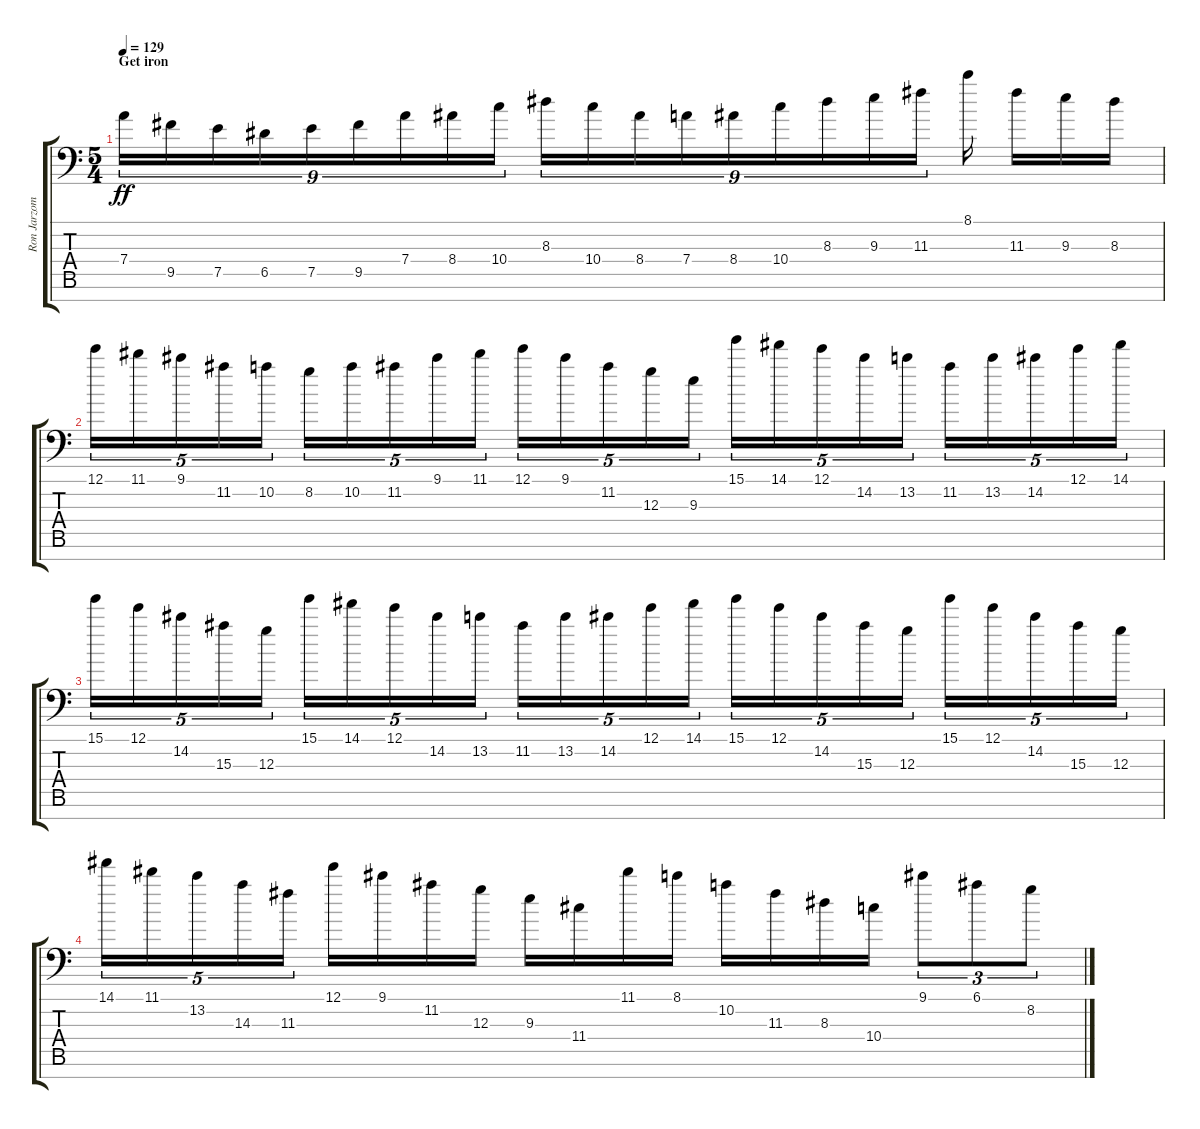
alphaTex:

\track ("Ron Jarzombek Lead 2" "Ron Jarzom") {instrument distortionguitar}
\staff {score tabs}
\tuning (E4 B3 G3 D3 A2 E2 A1) {hide}
\ts (5 4)
\section ("" "Get iron")
\tempo 129
\clef f4
\ks c
7.4.16{tu (9 8) dy ff} 9.5.16{tu (9 8)} 7.5.16{tu (9 8)} 6.5.16{tu (9 8)} 7.5.16{tu (9 8)} 9.5.16{tu (9 8)} 7.4.16{tu (9 8)} 8.4.16{tu (9 8)} 10.4.16{tu (9 8)} 8.3.16{tu (9 8)} 10.4.16{tu (9 8)} 8.4.16{tu (9 8)} 7.4.16{tu (9 8)} 8.4.16{tu (9 8)} 10.4.16{tu (9 8)} 8.3.16{tu (9 8)} 9.3.16{tu (9 8)} 11.3.16{tu (9 8)} 8.1.16 11.3.16 9.3.16 8.3.16 |
12.1.16{tu (5 4)} 11.1.16{tu (5 4)} 9.1.16{tu (5 4)} 11.2.16{tu (5 4)} 10.2.16{tu (5 4)} 8.2.16{tu (5 4)} 10.2.16{tu (5 4)} 11.2.16{tu (5 4)} 9.1.16{tu (5 4)} 11.1.16{tu (5 4)} 12.1.16{tu (5 4)} 9.1.16{tu (5 4)} 11.2.16{tu (5 4)} 12.3.16{tu (5 4)} 9.3.16{tu (5 4)} 15.1.16{tu (5 4)} 14.1.16{tu (5 4)} 12.1.16{tu (5 4)} 14.2.16{tu (5 4)} 13.2.16{tu (5 4)} 11.2.16{tu (5 4)} 13.2.16{tu (5 4)} 14.2.16{tu (5 4)} 12.1.16{tu (5 4)} 14.1.16{tu (5 4)} |
15.1.16{tu (5 4)} 12.1.16{tu (5 4)} 14.2.16{tu (5 4)} 15.3.16{tu (5 4)} 12.3.16{tu (5 4)} 15.1.16{tu (5 4)} 14.1.16{tu (5 4)} 12.1.16{tu (5 4)} 14.2.16{tu (5 4)} 13.2.16{tu (5 4)} 11.2.16{tu (5 4)} 13.2.16{tu (5 4)} 14.2.16{tu (5 4)} 12.1.16{tu (5 4)} 14.1.16{tu (5 4)} 15.1.16{tu (5 4)} 12.1.16{tu (5 4)} 14.2.16{tu (5 4)} 15.3.16{tu (5 4)} 12.3.16{tu (5 4)} 15.1.16{tu (5 4)} 12.1.16{tu (5 4)} 14.2.16{tu (5 4)} 15.3.16{tu (5 4)} 12.3.16{tu (5 4)} |
14.1.16{tu (5 4)} 11.1.16{tu (5 4)} 13.2.16{tu (5 4)} 14.3.16{tu (5 4)} 11.3.16{tu (5 4)} 12.1.16 9.1.16 11.2.16 12.3.16 9.3.16 11.4.16 11.1.16 8.1.16 10.2.16 11.3.16 8.3.16 10.4.16 9.1.8{tu (3 2)} 6.1.8{tu (3 2)} 8.2.8{tu (3 2)}
